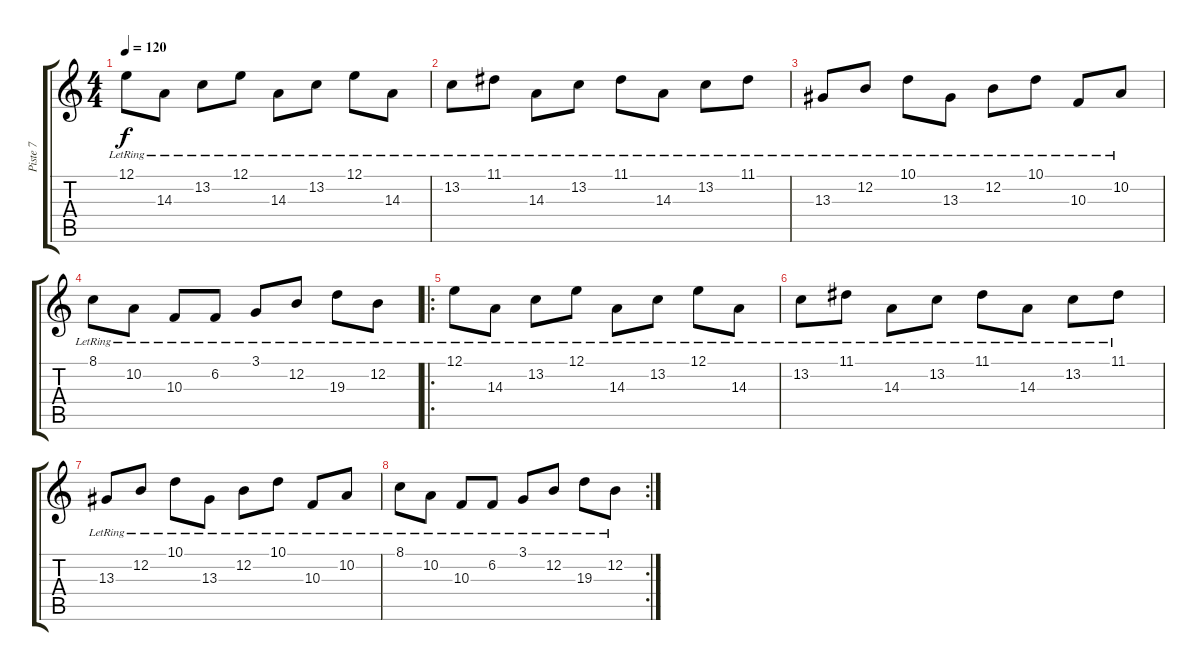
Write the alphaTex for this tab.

\track ("Piste 7" "Piste 7") {instrument acousticgrandpiano}
\staff {score tabs}
\tuning (E4 B3 G3 D3 A2 E2) {hide}
\ts (4 4)
\tempo 120
\clef g2
\ks c
12.1{lr}.8{dy f} 14.3{lr}.8 13.2{lr}.8 12.1{lr}.8 14.3{lr}.8 13.2{lr}.8 12.1{lr}.8 14.3{lr}.8 |
13.2{lr}.8 11.1{lr}.8 14.3{lr}.8 13.2{lr}.8 11.1{lr}.8 14.3{lr}.8 13.2{lr}.8 11.1{lr}.8 |
13.3{lr}.8 12.2{lr}.8 10.1{lr}.8 13.3{lr}.8 12.2{lr}.8 10.1{lr}.8 10.3{lr}.8 10.2{lr}.8 |
8.1{lr}.8 10.2{lr}.8 10.3{lr}.8 6.2{lr}.8 3.1{lr}.8 12.2{lr}.8 19.3{lr}.8 12.2{lr}.8 |
\ro
12.1{lr}.8 14.3{lr}.8 13.2{lr}.8 12.1{lr}.8 14.3{lr}.8 13.2{lr}.8 12.1{lr}.8 14.3{lr}.8 |
13.2{lr}.8 11.1{lr}.8 14.3{lr}.8 13.2{lr}.8 11.1{lr}.8 14.3{lr}.8 13.2{lr}.8 11.1{lr}.8 |
13.3{lr}.8 12.2{lr}.8 10.1{lr}.8 13.3{lr}.8 12.2{lr}.8 10.1{lr}.8 10.3{lr}.8 10.2{lr}.8 |
\rc 2
8.1{lr}.8 10.2{lr}.8 10.3{lr}.8 6.2{lr}.8 3.1{lr}.8 12.2{lr}.8 19.3{lr}.8 12.2{lr}.8
